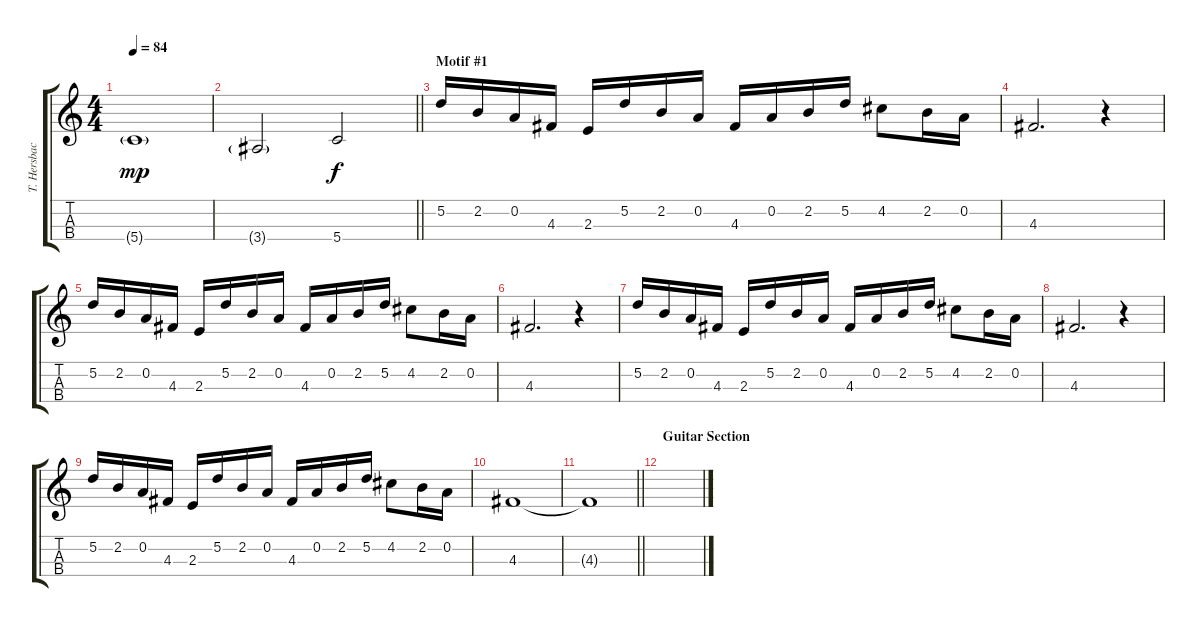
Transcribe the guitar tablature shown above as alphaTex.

\track ("T. Hersbach - Violin #2" "T. Hersbac") {instrument violin}
\staff {score tabs}
\tuning (E5 A4 D4 G3) {hide}
\ts (4 4)
\tempo 84
\clef g2
\ks c
5.4{g}.1{dy mp} |
\barLineRight lightlight
3.4{g}.2 5.4.2{dy f} |
\section ("" "Motif #1")
5.2.16 2.2.16 0.2.16 4.3.16 2.3.16 5.2.16 2.2.16 0.2.16 4.3.16 0.2.16 2.2.16 5.2.16 4.2.8 2.2.16 0.2.16 |
4.3.2{d} r.4 |
5.2.16 2.2.16 0.2.16 4.3.16 2.3.16 5.2.16 2.2.16 0.2.16 4.3.16 0.2.16 2.2.16 5.2.16 4.2.8 2.2.16 0.2.16 |
4.3.2{d} r.4 |
5.2.16 2.2.16 0.2.16 4.3.16 2.3.16 5.2.16 2.2.16 0.2.16 4.3.16 0.2.16 2.2.16 5.2.16 4.2.8 2.2.16 0.2.16 |
4.3.2{d} r.4 |
5.2.16 2.2.16 0.2.16 4.3.16 2.3.16 5.2.16 2.2.16 0.2.16 4.3.16 0.2.16 2.2.16 5.2.16 4.2.8 2.2.16 0.2.16 |
4.3.1{volume 4} |
\barLineRight lightlight
4.3{t}.1{volume 10} |
\section ("" "Guitar Section")
